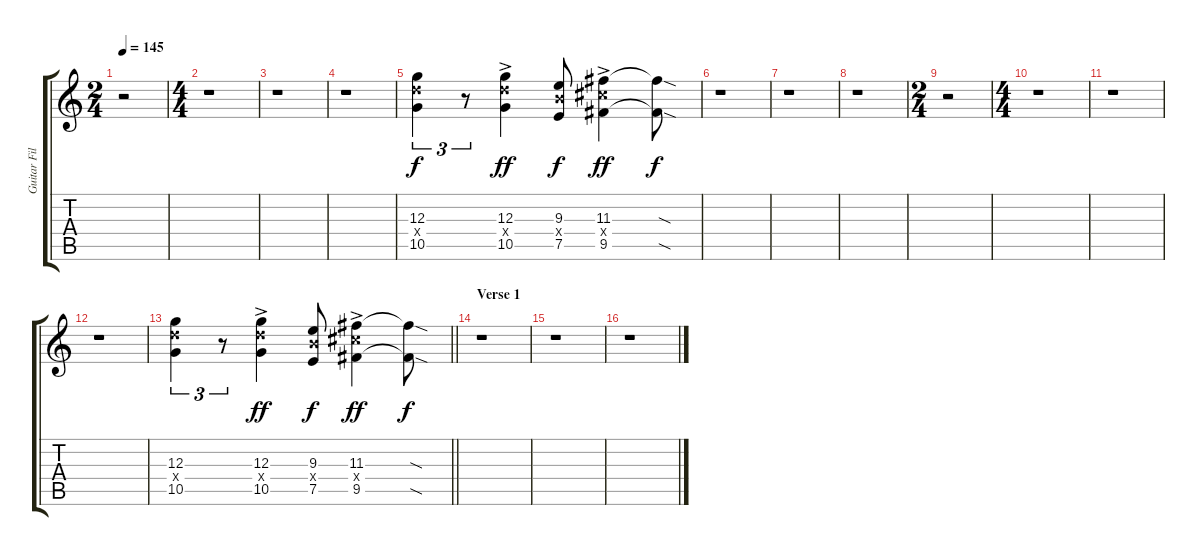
\track ("Guitar Fills/Solo" "Guitar Fil") {instrument overdrivenguitar}
\staff {score tabs}
\tuning (E4 B3 G3 D3 A2 E2) {hide}
\ts (2 4)
\tempo 145
\clef g2
\ks c
r.2{dy f} |
\ts (4 4)
r.1 |
r.1 |
r.1 |
(12.3 12.4{x} 10.5).4{tu (3 2) volume 14 instrument overdrivenguitar} r.8{tu (3 2)} (12.3{ac} 12.4{x} 10.5{ac}).4{dy ff} (9.3 9.4{x} 7.5).8{dy f} (11.3{ac} 11.4{x} 9.5{ac}).4{dy ff} (11.3{sod t} 9.5{sod t}).8{dy f} |
r.1 |
r.1 |
r.1 |
\ts (2 4)
r.2 |
\ts (4 4)
r.1 |
r.1 |
r.1 |
\barLineRight lightlight
(12.3 12.4{x} 10.5).4{tu (3 2)} r.8{tu (3 2)} (12.3{ac} 12.4{x} 10.5{ac}).4{dy ff} (9.3 9.4{x} 7.5).8{dy f} (11.3{ac} 11.4{x} 9.5{ac}).4{dy ff} (11.3{sod t} 9.5{sod t}).8{dy f} |
\section ("" "Verse 1")
r.1 |
r.1 |
r.1
